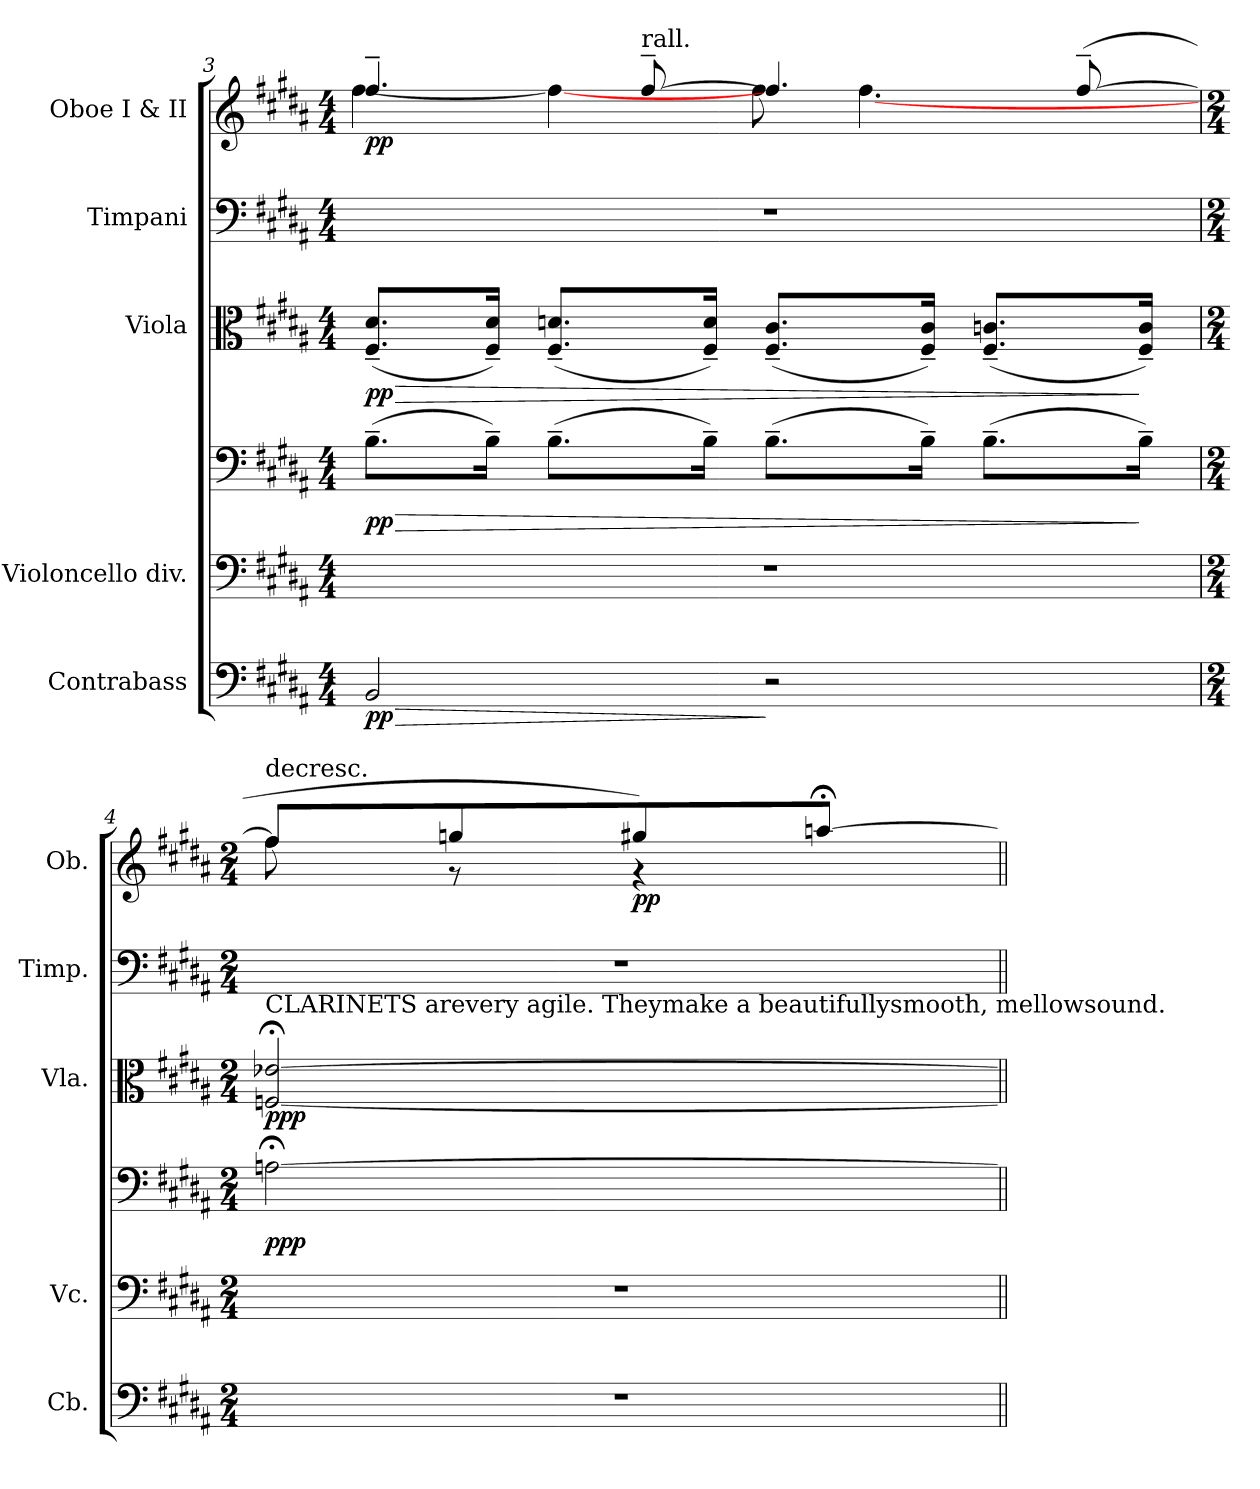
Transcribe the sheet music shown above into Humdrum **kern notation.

**kern	**dynam	**kern	**kern	**dynam	**kern	**dynam	**kern	**kern	**dynam
*part5	*part5	*part4	*part4	*part4	*part3	*part3	*part2	*part1	*part1
*staff6	*staff6	*staff5	*staff4	*staff4/5	*staff3	*staff3	*staff2	*staff1	*staff1
*I"Contrabass	*	*I"Violoncello div.	*	*	*I"Viola	*	*I"Timpani	*I"Oboe I & II	*
*I'Cb.	*	*I'Vc.	*	*	*I'Vla.	*	*I'Timp.	*I'Ob.	*
*clefF4	*	*clefF4	*clefF4	*	*clefC3	*	*clefF4	*clefG2	*
*k[f#c#g#d#a#]	*	*k[f#c#g#d#a#]	*k[f#c#g#d#a#]	*	*k[f#c#g#d#a#]	*	*k[f#c#g#d#a#]	*k[f#c#g#d#a#]	*
*B:	*	*B:	*B:	*	*B:	*	*B:	*B:	*
*M4/4	*	*M4/4	*M4/4	*	*M4/4	*	*M4/4	*M4/4	*
=3	=3	=3	=3	=3	=3	=3	=3	=3	=3
!	!	!	!	!	!	!	!	!LO:TX:a:i:t=dim.	!
!	!	!	!	!	!	!	!	!LO:TX:b:i:t=dim.	!
!	!LO:HP:b	!	!	!	!	!LO:HP:b	!	!	!
*	*	*	*	*	*	*	*	*^	*
2BB	> pp	1r	(8.B~L	> pp	(8.F#~ 8.d#~L	> pp	1r	4.ff#~	[4ff#	pp
.	.	.	16B~Jk)	.	16F#~ 16d#~Jk)	.	.	.	.	.
.	.	.	(8.B~L	.	(8.F#~ 8.dn~L	.	.	.	4ff#_	.
!	!	!	!	!	!	!	!	!LO:TX:a:t=rall.	!	!
.	.	.	.	.	.	.	.	[8ff#~	.	.
.	.	.	16B~Jk)	.	16F#~ 16d~Jk)	.	.	.	.	.
2r	]	.	(8.B~L	.	(8.F#~ 8.c#~L	.	.	4.ff#]	8ff#	.
.	.	.	.	.	.	.	.	.	[4.ff#	.
.	.	.	16B~Jk)	.	16F#~ 16c#~Jk)	.	.	.	.	.
.	.	.	(8.B~L	.	(8.F#~ 8.cn~L	.	.	.	.	.
.	.	.	.	.	.	.	.	([8ff#~	.	.
.	.	.	16B~Jk)	]	16F#~ 16c~Jk)	]	.	.	.	.
=4	=4	=4	=4	=4	=4	=4	=4	=4	=4	=4
*M2/4	*	*M2/4	*M2/4	*	*M2/4	*	*M2/4	*M2/4	*	*
!	!	!	!	!	!	!	!	!LO:TX:t=decresc.	!	!
!	!	!	!	!	!	!	!LO:TX:b:t=CLARINETS arevery agile. Theymake a beautifullysmooth, mellowsound.	!	!	!
2r	.	2r	[2An;<	ppp	[2Fn;< [2e-X;<	ppp	2r	8ff#L]	8ff#	.
.	.	.	.	.	.	.	.	8ggn	8r	.
.	.	.	.	.	.	.	.	8gg#X)	4r	pp
.	.	.	.	.	.	.	.	[8aan;<J	.	.
*	*	*	*	*	*	*	*	*v	*v	*
=||	=||	=||	=||	=||	=||	=||	=||	=||	=||
*-	*-	*-	*-	*-	*-	*-	*-	*-	*-
